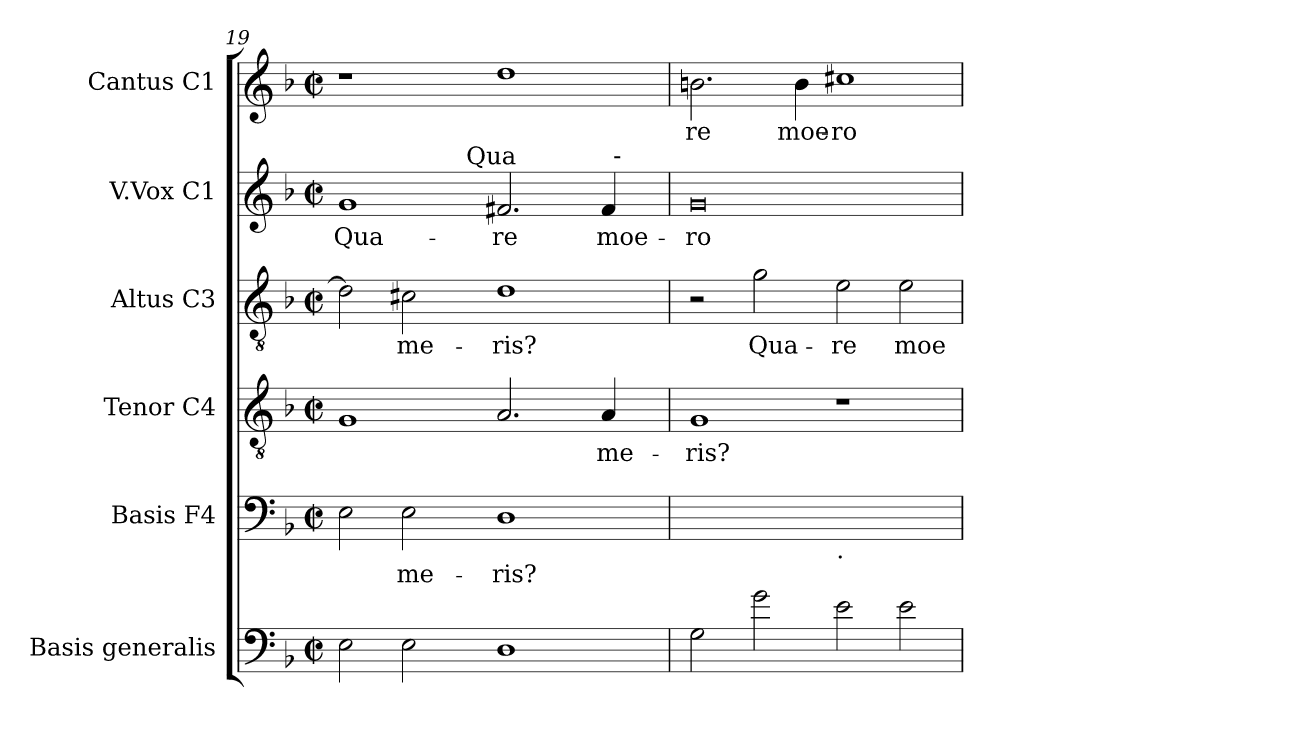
**kern	**kern	**text	**kern	**text	**kern	**text	**kern	**text	**kern	**text
*part6	*part5	*part5	*part4	*part4	*part3	*part3	*part2	*part2	*part1	*part1
*staff6	*staff5	*staff5	*staff4	*staff4	*staff3	*staff3	*staff2	*staff2	*staff1	*staff1
*I"Basis  generalis	*I"Basis  F4	*	*I"Tenor  C4	*	*I"Altus  C3	*	*I"V.Vox  C1	*	*I"Cantus  C1	*
*	*I'B	*	*I'T	*	*I'A	*	*	*	*I'C	*
*clefF4	*clefF4	*	*clefGv2	*	*clefGv2	*	*clefG2	*	*clefG2	*
*k[b-]	*k[b-]	*	*k[b-]	*	*k[b-]	*	*k[b-]	*	*k[b-]	*
*F:	*F:	*	*F:	*	*F:	*	*F:	*	*F:	*
*M2/2	*M2/2	*	*M2/2	*	*M2/2	*	*M2/2	*	*M2/2	*
*met(c|)	*met(c|)	*	*met(c|)	*	*met(c|)	*	*met(c|)	*	*met(c|)	*
=19	=19	=19	=19	=19	=19	=19	=19	=19	=19	=19
!	!	!LO:LY:b:cj	!	!LO:LY:b:cj	!	!LO:LY:b:cj	!	!LO:LY:b:cj	!	!
*	*	*	*	*	*	*	*^	*	*	*
*	*	*	*	*	*	*	*	*^	*	*	*
2E\	2E\	--	1G	--	2d\]	--	1g	2ryy	1ryy	Qua-	1r	.
!	!	!LO:LY:b:cj	!	!	!	!LO:LY:b:cj	!	!	!	!	!	!
2E\	2E\	-me-	.	.	2c#X\	-me-	.	4ryy	.	.	.	.
.	.	.	.	.	.	.	.	16.ryy	.	.	.	.
!	!	!	!	!	!	!	!	!LO:TX:a:t=Qua	!	!	!	!
.	.	.	.	.	.	.	.	1ryy	.	.	.	.
!	!	!LO:LY:b:cj	!	!LO:LY:b:cj	!	!LO:LY:b:cj	!	!	!	!LO:LY:b:cj	!	!LO:LY:b:cj
1D	1D	-ris?	2.A/	--	1d	-ris?	2.f#X/	.	2ryy	-re	1dd	--
.	.	.	.	.	.	.	.	.	4ryy	.	.	.
!	!	!	!	!LO:LY:b:cj	!	!	!	!	!	!LO:LY:b:cj	!	!
.	.	.	4A/	-me-	.	.	4f#/	.	32ryy	moe-	.	.
!	!	!	!	!	!	!	!	!	!LO:TX:a:t=-	!	!	!
.	.	.	.	.	.	.	.	.	8..ryy	.	.	.
.	.	.	.	.	.	.	.	8ryy	.	.	.	.
.	.	.	.	.	.	.	.	32ryy	.	.	.	.
!!LO:LB:g=z
=20	=20	=20	=20	=20	=20	=20	=20	=20	=20	=20	=20	=20
!	!	!	!	!LO:LY:b:cj	!	!	!	!	!	!LO:LY:b:cj	!	!LO:LY:b:cj
*	*	*	*	*	*	*	*v	*v	*v	*	*	*
2G\	1ryy	.	1G	-ris?	2r	.	0g	-ro-	2.bn\	-re
!	!	!	!	!	!	!LO:LY:b:cj	!	!	!	!
2g\	.	.	.	.	2g\	Qua-	.	.	.	.
!	!	!	!	!	!	!	!	!	!	!LO:LY:b:cj
.	.	.	.	.	.	.	.	.	4b\	moe-
!	!LO:TX:b:t=.	!	!	!	!	!	!	!	!	!
!	!	!	!	!	!	!LO:LY:b:cj	!	!	!	!LO:LY:b:cj
2e\	1ryy	.	1r	.	2e\	-re	.	.	1cc#X	-ro-
!	!	!	!	!	!	!LO:LY:b:cj	!	!	!	!
2e\	.	.	.	.	2e\	moe-	.	.	.	.
=	=	=	=	=	=	=	=	=	=	=
*-	*-	*-	*-	*-	*-	*-	*-	*-	*-	*-
